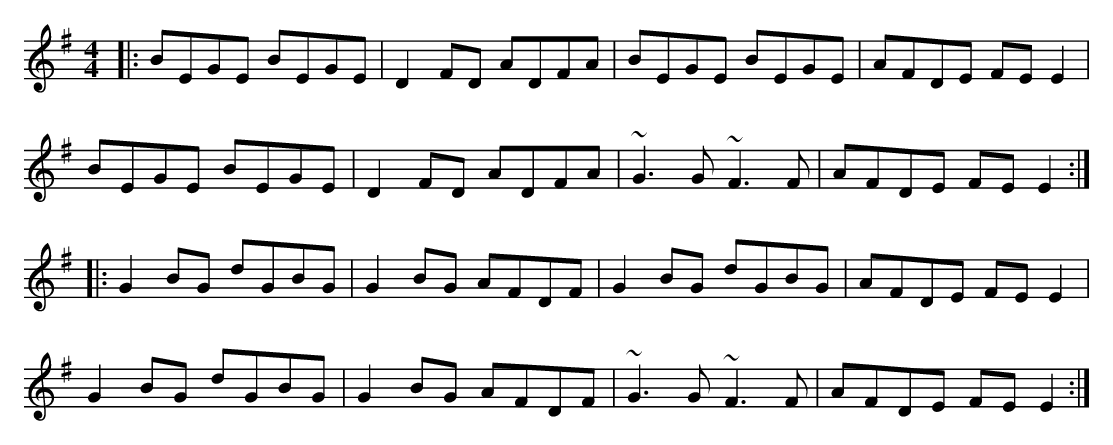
X:1
M:4/4
K:Emin
|:BEGE BEGE|D2FD ADFA|BEGE BEGE|AFDE FEE2|
BEGE BEGE|D2FD ADFA|~G3G~F3F|AFDE FEE2:|
|:G2BG dGBG|G2BG AFDF|G2BG dGBG|AFDE FEE2|
G2BG dGBG|G2BG AFDF|~G3G~F3F|AFDE FEE2:|
